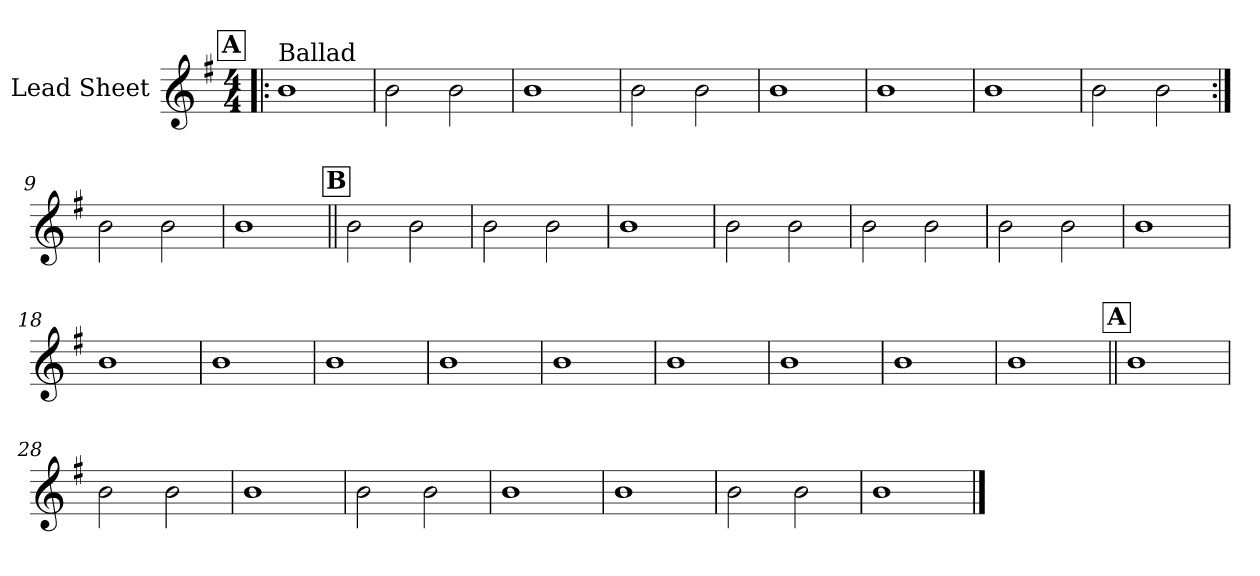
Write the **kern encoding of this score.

**kern
*part1
*staff1
*I"Lead Sheet
*clefG2
*k[f#]
*e:
*M4/4
!!LO:REH:place=s1:a:fs=14:t=A
=1!|:
!LO:TX:a:t=Ballad
1b
=2
2b\
2b\
=3
1b
=4
2b\
2b\
!!LO:LB:g=z
=5
1b
=6
1b
=7
1b
=8
2b\
2b\
!!LO:LB:g=z
=9:|!
2b\
2b\
=10
1b
!!LO:LB:g=z
!!LO:REH:place=s1:a:fs=14:t=B
=11||
2b\
2b\
=12
2b\
2b\
=13
1b
=14
2b\
2b\
!!LO:LB:g=z
=15
2b\
2b\
=16
2b\
2b\
=17
1b
=18
1b
!!LO:LB:g=z
=19
1b
=20
1b
=21
1b
=22
1b
!!LO:LB:g=z
=23
1b
=24
1b
=25
1b
=26
1b
!!LO:LB:g=z
!!LO:REH:place=s1:a:fs=14:t=A
=27||
1b
=28
2b\
2b\
=29
1b
=30
2b\
2b\
!!LO:LB:g=z
=31
1b
=32
1b
=33
2b\
2b\
=34
1b
==
*-
